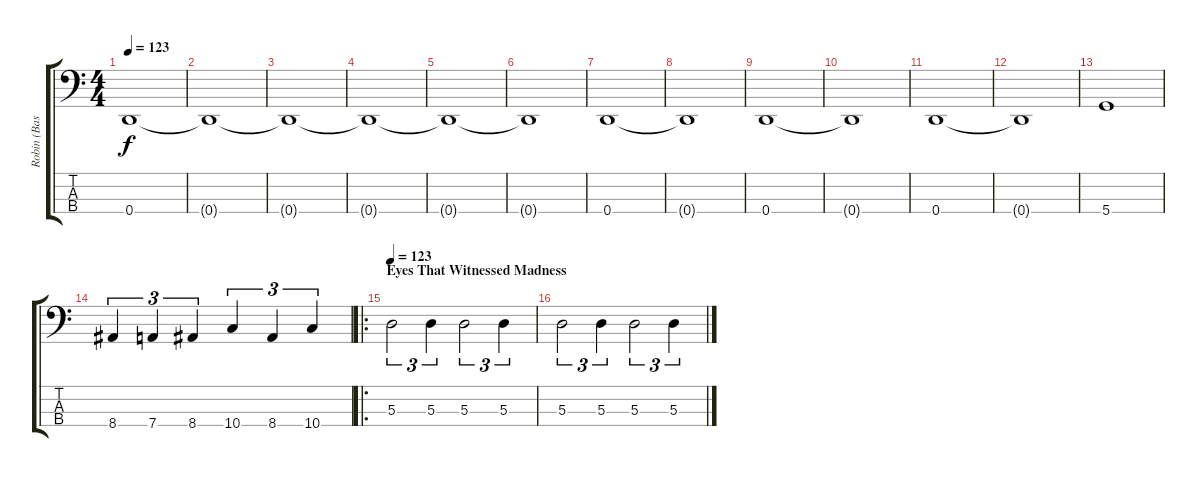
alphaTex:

\track ("Robin (Bass)" "Robin (Bas") {instrument electricbassfinger}
\staff {score tabs}
\tuning (G2 D2 A1 D1) {hide}
\ts (4 4)
\tempo 123
\clef f4
\ks c
0.4{t}.1{dy f} |
0.4{t}.1 |
0.4{t}.1 |
0.4{t}.1 |
0.4{t}.1 |
0.4{t}.1 |
0.4.1 |
0.4{t}.1 |
0.4.1 |
0.4{t}.1 |
0.4.1 |
0.4{t}.1 |
5.4.1 |
8.4.4{tu (3 2)} 7.4.4{tu (3 2)} 8.4.4{tu (3 2)} 10.4.4{tu (3 2)} 8.4.4{tu (3 2)} 10.4.4{tu (3 2)} |
\ro
\section ("" "Eyes That Witnessed Madness")
\tempo 123
5.3.2{tu (3 2)} 5.3.4{tu (3 2)} 5.3.2{tu (3 2)} 5.3.4{tu (3 2)} |
5.3.2{tu (3 2)} 5.3.4{tu (3 2)} 5.3.2{tu (3 2)} 5.3.4{tu (3 2)}
